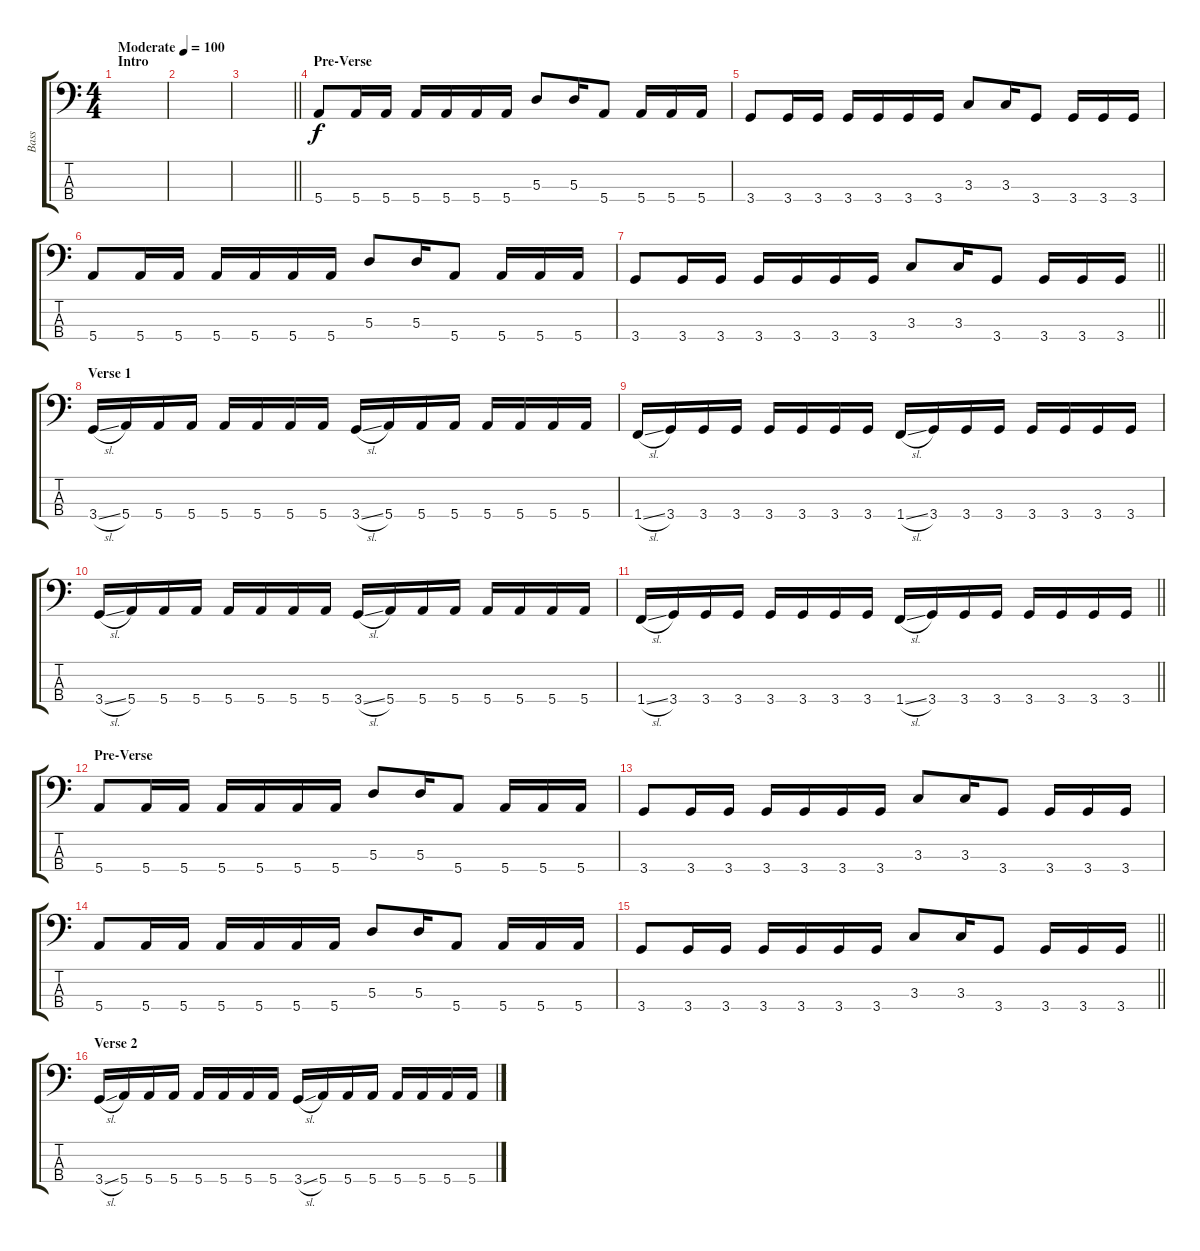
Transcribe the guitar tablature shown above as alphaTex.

\track ("Bass" "Bass") {instrument electricbassfinger}
\staff {score tabs}
\tuning (G2 D2 A1 E1) {hide}
\ts (4 4)
\section ("" "Intro")
\tempo (100 "Moderate")
\clef f4
\ks c
|
|
\barLineRight lightlight
|
\section ("" "Pre-Verse")
5.4.8 5.4.16 5.4.16 5.4.16 5.4.16 5.4.16 5.4.16 5.3.8 5.3.16 5.4.8 5.4.16 5.4.16 5.4.16 |
3.4.8 3.4.16 3.4.16 3.4.16 3.4.16 3.4.16 3.4.16 3.3.8 3.3.16 3.4.8 3.4.16 3.4.16 3.4.16 |
5.4.8 5.4.16 5.4.16 5.4.16 5.4.16 5.4.16 5.4.16 5.3.8 5.3.16 5.4.8 5.4.16 5.4.16 5.4.16 |
\barLineRight lightlight
3.4.8 3.4.16 3.4.16 3.4.16 3.4.16 3.4.16 3.4.16 3.3.8 3.3.16 3.4.8 3.4.16 3.4.16 3.4.16 |
\section ("" "Verse 1")
3.4{sl}.16 5.4.16 5.4.16 5.4.16 5.4.16 5.4.16 5.4.16 5.4.16 3.4{sl}.16 5.4.16 5.4.16 5.4.16 5.4.16 5.4.16 5.4.16 5.4.16 |
1.4{sl}.16 3.4.16 3.4.16 3.4.16 3.4.16 3.4.16 3.4.16 3.4.16 1.4{sl}.16 3.4.16 3.4.16 3.4.16 3.4.16 3.4.16 3.4.16 3.4.16 |
3.4{sl}.16 5.4.16 5.4.16 5.4.16 5.4.16 5.4.16 5.4.16 5.4.16 3.4{sl}.16 5.4.16 5.4.16 5.4.16 5.4.16 5.4.16 5.4.16 5.4.16 |
\barLineRight lightlight
1.4{sl}.16 3.4.16 3.4.16 3.4.16 3.4.16 3.4.16 3.4.16 3.4.16 1.4{sl}.16 3.4.16 3.4.16 3.4.16 3.4.16 3.4.16 3.4.16 3.4.16 |
\section ("" "Pre-Verse")
5.4.8 5.4.16 5.4.16 5.4.16 5.4.16 5.4.16 5.4.16 5.3.8 5.3.16 5.4.8 5.4.16 5.4.16 5.4.16 |
3.4.8 3.4.16 3.4.16 3.4.16 3.4.16 3.4.16 3.4.16 3.3.8 3.3.16 3.4.8 3.4.16 3.4.16 3.4.16 |
5.4.8 5.4.16 5.4.16 5.4.16 5.4.16 5.4.16 5.4.16 5.3.8 5.3.16 5.4.8 5.4.16 5.4.16 5.4.16 |
\barLineRight lightlight
3.4.8 3.4.16 3.4.16 3.4.16 3.4.16 3.4.16 3.4.16 3.3.8 3.3.16 3.4.8 3.4.16 3.4.16 3.4.16 |
\section ("" "Verse 2")
3.4{sl}.16 5.4.16 5.4.16 5.4.16 5.4.16 5.4.16 5.4.16 5.4.16 3.4{sl}.16 5.4.16 5.4.16 5.4.16 5.4.16 5.4.16 5.4.16 5.4.16
